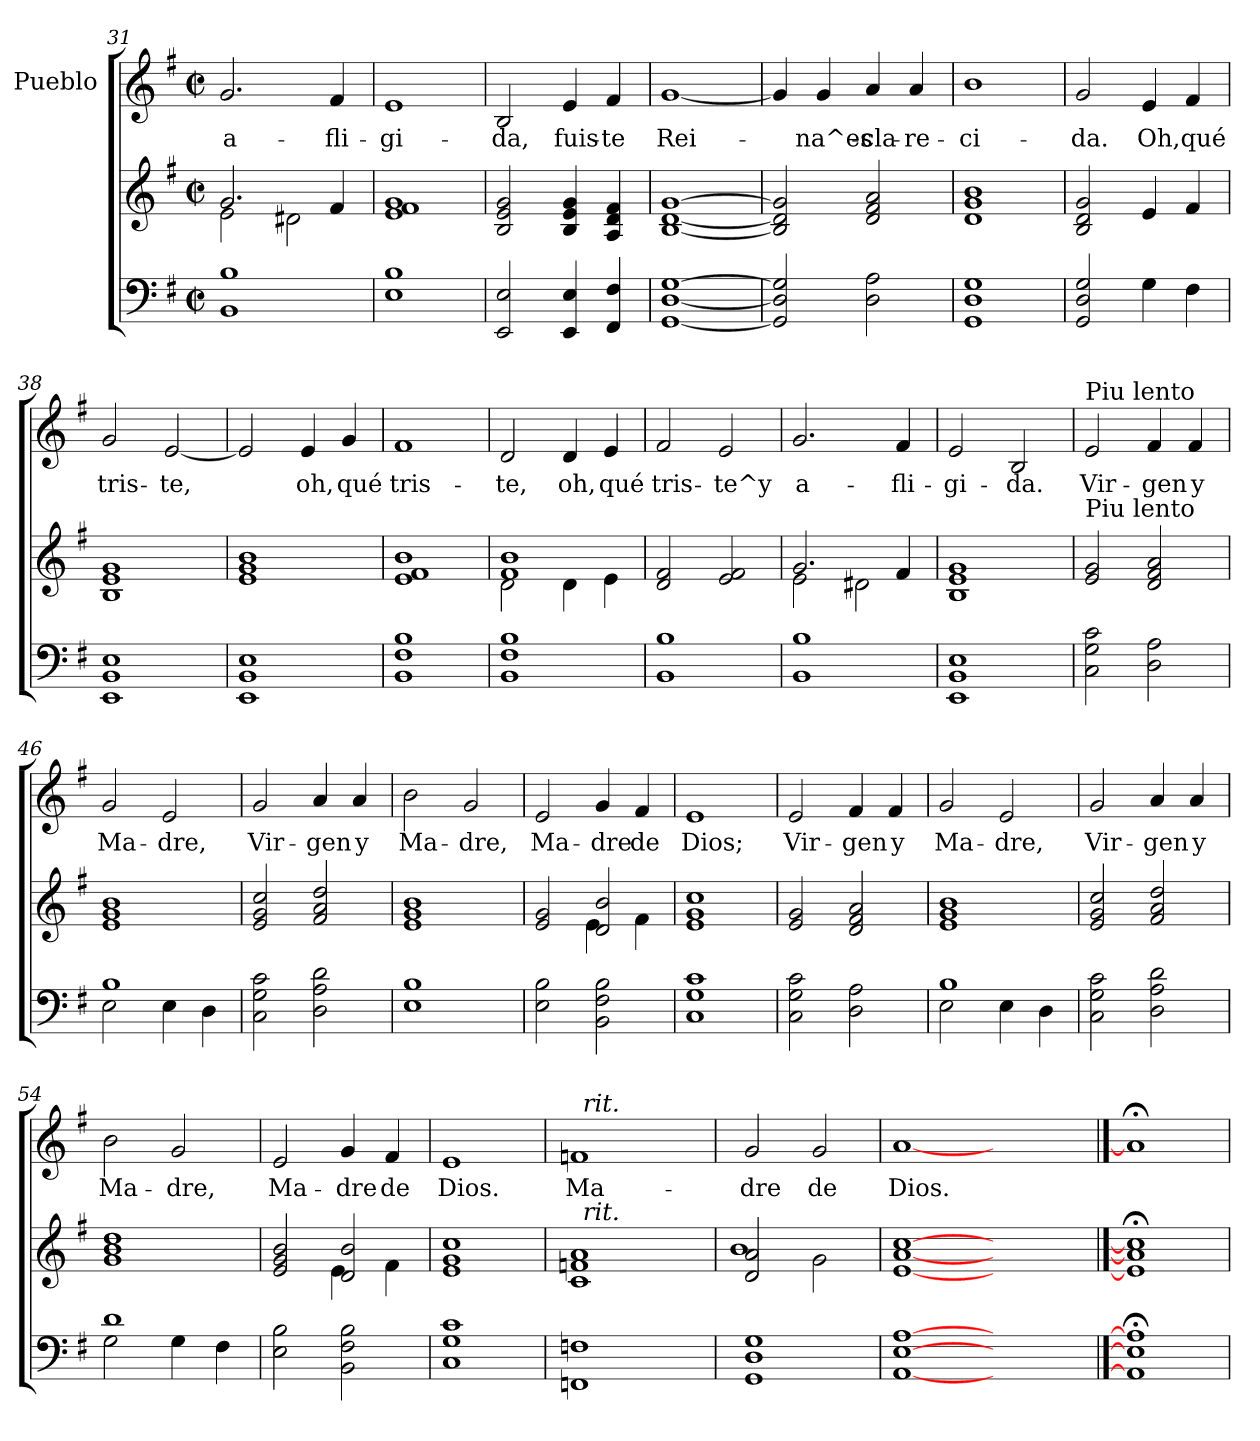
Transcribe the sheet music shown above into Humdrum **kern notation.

**kern	**kern	**kern	**text
*part3	*part2	*part1	*part1
*staff3	*staff2	*staff1	*staff1
*	*	*I"Pueblo	*
*clefF4	*clefG2	*clefG2	*
*k[f#]	*k[f#]	*k[f#]	*
*G:	*G:	*G:	*
*M2/2	*M2/2	*M2/2	*
*met(c|)	*met(c|)	*met(c|)	*
=31	=31	=31	=31
*	*^	*	*
!	!	!	!	!LO:LY:b
1BB 1B	2.g/	2e\	2.g/	a-
.	.	2d#X\	.	.
!	!	!	!	!LO:LY:b
.	4f#/	.	4f#/	-fli-
*	*v	*v	*	*
!!LO:PB:g=z
=32	=32	=32	=32
!	!	!	!LO:LY:b
1E 1B	1e 1f# 1g	1e	-gi-
=33	=33	=33	=33
!	!	!	!LO:LY:b
2EE/ 2E/	2B/ 2e/ 2g/	2B/	-da,
!	!	!	!LO:LY:b
4EE/ 4E/	4B/ 4e/ 4g/	4e/	fuis-
!	!	!	!LO:LY:b
4FF#/ 4F#/	4A/ 4d/ 4f#/	4f#/	-te
=34	=34	=34	=34
!	!	!	!LO:LY:b
[<1GG [>1D [>1G	[<1B [<1d [>1g	[<1g	Rei-
=35	=35	=35	=35
2GG/] 2D/] 2G/]	2B/] 2d/] 2g/]	4g/]	.
!	!	!	!LO:LY:b
.	.	4g/	-na^es-
!	!	!	!LO:LY:b
2D\ 2A\	2d/ 2f#/ 2a/	4a/	-cla-
!	!	!	!LO:LY:b
.	.	4a/	-re-
=36	=36	=36	=36
!	!	!	!LO:LY:b
1GG 1D 1G	1d 1g 1b	1b	-ci-
=37	=37	=37	=37
!	!	!	!LO:LY:b
2GG/ 2D/ 2G/	2B/ 2d/ 2g/	2g/	-da.
!	!	!	!LO:LY:b
4G\	4e/	4e/	Oh,
!	!	!	!LO:LY:b
4F#\	4f#/	4f#/	qué
=38	=38	=38	=38
!	!	!	!LO:LY:b
1EE 1BB 1E	1B 1e 1g	2g/	tris-
!	!	!	!LO:LY:b
.	.	[<2e/	-te,
!!LO:LB:g=z
=39	=39	=39	=39
1EE 1BB 1E	1e 1g 1b	2e/]	.
!	!	!	!LO:LY:b
.	.	4e/	oh,
!	!	!	!LO:LY:b
.	.	4g/	qué
=40	=40	=40	=40
!	!	!	!LO:LY:b
1BB 1F# 1B	1e 1f# 1b	1f#	tris-
=41	=41	=41	=41
*	*^	*	*
!	!	!	!	!LO:LY:b
1BB 1F# 1B	1f# 1b	2d\	2d/	-te,
!	!	!	!	!LO:LY:b
.	.	4d\	4d/	oh,
!	!	!	!	!LO:LY:b
.	.	4e\	4e/	qué
=42	=42	=42	=42	=42
!	!	!	!	!LO:LY:b
*	*v	*v	*	*
1BB 1B	2d/ 2f#/	2f#/	tris-
!	!	!	!LO:LY:b
.	2e/ 2f#/	2e/	-te^y
=43	=43	=43	=43
*	*^	*	*
!	!	!	!	!LO:LY:b
1BB 1B	2.g/	2e\	2.g/	a-
.	.	2d#X\	.	.
!	!	!	!	!LO:LY:b
.	4f#/	.	4f#/	-fli-
*	*v	*v	*	*
=44	=44	=44	=44
!	!	!	!LO:LY:b
1EE 1BB 1E	1B 1e 1g	2e/	-gi-
!	!	!	!LO:LY:b
.	.	2B/	-da.
!!LO:LB:g=z
=45	=45	=45	=45
!	!	!LO:TX:a:t=Piu lento	!
!	!LO:TX:a:t=Piu lento	!	!
!	!	!	!LO:LY:b
2C\ 2G\ 2c\	2e/ 2g/	2e/	Vir-
!	!	!	!LO:LY:b
2D\ 2A\	2d/ 2f#/ 2a/	4f#/	-gen
!	!	!	!LO:LY:b
.	.	4f#/	y
=46	=46	=46	=46
*^	*	*	*
!	!	!	!	!LO:LY:b
1B	2E\	1e 1g 1b	2g/	Ma-
!	!	!	!	!LO:LY:b
.	4E\	.	2e/	-dre,
.	4D\	.	.	.
=47	=47	=47	=47	=47
!	!	!	!	!LO:LY:b
*v	*v	*	*	*
2C\ 2G\ 2c\	2e/ 2g/ 2cc/	2g/	Vir-
!	!	!	!LO:LY:b
2D\ 2A\ 2d\	2f#/ 2a/ 2dd/	4a/	-gen
!	!	!	!LO:LY:b
.	.	4a/	y
=48	=48	=48	=48
!	!	!	!LO:LY:b
1E 1B	1e 1g 1b	2b\	Ma-
!	!	!	!LO:LY:b
.	.	2g/	-dre,
=49	=49	=49	=49
*	*^	*	*
!	!	!	!	!LO:LY:b
2E\ 2B\	2e/ 2g/	2ryy	2e/	Ma-
!	!	!	!	!LO:LY:b
2BB\ 2F#\ 2B\	2d/ 2b/	4e\	4g/	-dre
!	!	!	!	!LO:LY:b
.	.	4f#\	4f#/	de
=50	=50	=50	=50	=50
!	!	!	!	!LO:LY:b
*	*v	*v	*	*
1C 1G 1c	1e 1g 1cc	1e	Dios;
=51	=51	=51	=51
!	!	!	!LO:LY:b
2C\ 2G\ 2c\	2e/ 2g/	2e/	Vir-
!	!	!	!LO:LY:b
2D\ 2A\	2d/ 2f#/ 2a/	4f#/	-gen
!	!	!	!LO:LY:b
.	.	4f#/	y
!!LO:PB:g=z
=52	=52	=52	=52
*^	*	*	*
!	!	!	!	!LO:LY:b
1B	2E\	1e 1g 1b	2g/	Ma-
!	!	!	!	!LO:LY:b
.	4E\	.	2e/	-dre,
.	4D\	.	.	.
=53	=53	=53	=53	=53
!	!	!	!	!LO:LY:b
*v	*v	*	*	*
2C\ 2G\ 2c\	2e/ 2g/ 2cc/	2g/	Vir-
!	!	!	!LO:LY:b
2D\ 2A\ 2d\	2f#/ 2a/ 2dd/	4a/	-gen
!	!	!	!LO:LY:b
.	.	4a/	y
=54	=54	=54	=54
*^	*	*	*
!	!	!	!	!LO:LY:b
1d	2G\	1g 1b 1dd	2b\	Ma-
!	!	!	!	!LO:LY:b
.	4G\	.	2g/	-dre,
.	4F#\	.	.	.
=55	=55	=55	=55	=55
*	*	*^	*	*
!	!	!	!	!	!LO:LY:b
*v	*v	*	*	*	*
2E\ 2B\	2e/ 2g/ 2b/	2ryy	2e/	Ma-
!	!	!	!	!LO:LY:b
2BB\ 2F#\ 2B\	2d/ 2b/	4e\	4g/	-dre
!	!	!	!	!LO:LY:b
.	.	4f#\	4f#/	de
=56	=56	=56	=56	=56
!	!	!	!	!LO:LY:b
*	*v	*v	*	*
1C 1G 1c	1e 1g 1cc	1e	Dios.
=57	=57	=57	=57
!	!	!	!LO:LY:b
*	*^	*^	*
1FFn 1Fn	1c 1fn 1a	32ryy	1fn	32ryy	Ma-
!	!	!	!	!LO:TX:a:i:t=rit.	!
!	!	!LO:TX:a:i:t=rit.	!	!	!
.	.	2ryy	.	2ryy	.
.	.	4...ryy	.	4...ryy	.
=58	=58	=58	=58	=58	=58
!	!	!	!	!	!LO:LY:b
*	*	*	*v	*v	*
1GG 1D 1G	2d/ 2a/	1b	2g/	-dre
!	!	!	!	!LO:LY:b
.	2g\	.	2g/	de
*	*v	*v	*	*
=59	=59	=59	=59
!	!	!	!LO:LY:b
[1AA [1E [1A	[1e [1a [1cc	[1a	Dios.
1ryy	1ryy	1ryy	.
==60	==60	==60	==60
1AA];< 1E];< 1A];<	1e]; 1a]; 1cc];	1a;]	.
=	=	=	=
*-	*-	*-	*-
